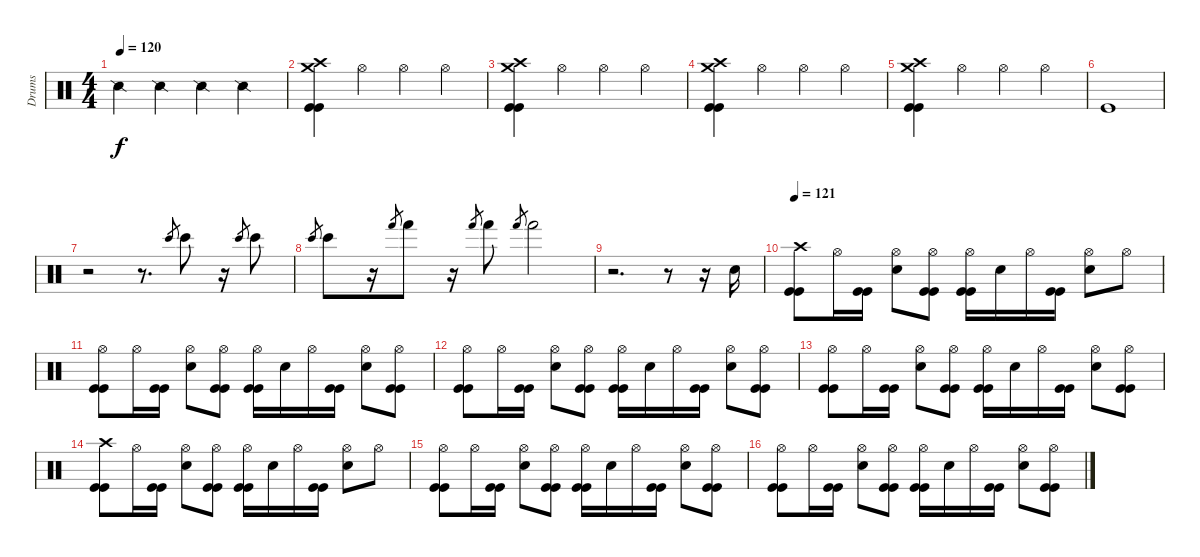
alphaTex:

\track ("Drums" "Drums") {instrument percussion}
\staff {score}
\articulation defaults
\ts (4 4)
\tempo 120
\clef neutral
\ks c "Snare (side stick) 2".4{dy f} "Snare (side stick) 2".4 "Snare (side stick) 2".4 "Snare (side stick) 2".4
|
("Crash high (hit)" "Crash medium (hit)" "Kick (hit)" "Kick (hit)").4 "Hi-Hat (open)".4 "Hi-Hat (open)".4 "Hi-Hat (open)".4 |
("Crash high (hit)" "Crash medium (hit)" "Kick (hit)" "Kick (hit)").4 "Hi-Hat (open)".4 "Hi-Hat (open)".4 "Hi-Hat (open)".4 |
("Crash high (hit)" "Crash medium (hit)" "Kick (hit)" "Kick (hit)").4 "Hi-Hat (open)".4 "Hi-Hat (open)".4 "Hi-Hat (open)".4 |
("Crash high (hit)" "Crash medium (hit)" "Kick (hit)" "Kick (hit)").4 "Hi-Hat (open)".4 "Hi-Hat (open)".4 "Hi-Hat (open)".4 |
"Kick (hit)".1 |
r.2 r.8{d} "Bongo High (hit)".8{gr} "Bongo High (hit)".8 r.16 "Bongo High (hit)".8{gr} "Bongo High (hit)".8 |
"Bongo High (hit)".8{gr} "Bongo High (hit)".8 r.16 "Hand (hit)".8{gr} "Hand (hit)".8 r.16 "Hand (hit)".8{gr} "Hand (hit)".8 "Hand (hit)".8{gr} "Hand (hit)".2 |
r.2{d} r.8 r.16 "Electric Snare (hit)".16 |
\tempo 121
("Crash high (hit)" "Kick (hit)" "Kick (hit)").8 "Hi-Hat (open)".16 ("Kick (hit)" "Kick (hit)").16 ("Hi-Hat (open)" "Electric Snare (hit)").8 ("Hi-Hat (open)" "Kick (hit)" "Kick (hit)").8 ("Hi-Hat (open)" "Kick (hit)" "Kick (hit)").16 "Electric Snare (hit)".16 "Hi-Hat (open)".16 ("Kick (hit)" "Kick (hit)").16 ("Hi-Hat (open)" "Electric Snare (hit)").8 "Hi-Hat (open)".8 |
("Hi-Hat (open)" "Kick (hit)" "Kick (hit)").8 "Hi-Hat (open)".16 ("Kick (hit)" "Kick (hit)").16 ("Hi-Hat (open)" "Electric Snare (hit)").8 ("Hi-Hat (open)" "Kick (hit)" "Kick (hit)").8 ("Hi-Hat (open)" "Kick (hit)" "Kick (hit)").16 "Electric Snare (hit)".16 "Hi-Hat (open)".16 ("Kick (hit)" "Kick (hit)").16 ("Hi-Hat (open)" "Electric Snare (hit)").8 ("Hi-Hat (open)" "Kick (hit)" "Kick (hit)").8 |
("Hi-Hat (open)" "Kick (hit)" "Kick (hit)").8 "Hi-Hat (open)".16 ("Kick (hit)" "Kick (hit)").16 ("Hi-Hat (open)" "Electric Snare (hit)").8 ("Hi-Hat (open)" "Kick (hit)" "Kick (hit)").8 ("Hi-Hat (open)" "Kick (hit)" "Kick (hit)").16 "Electric Snare (hit)".16 "Hi-Hat (open)".16 ("Kick (hit)" "Kick (hit)").16 ("Hi-Hat (open)" "Electric Snare (hit)").8 ("Hi-Hat (open)" "Kick (hit)" "Kick (hit)").8 |
("Hi-Hat (open)" "Kick (hit)" "Kick (hit)").8 "Hi-Hat (open)".16 ("Kick (hit)" "Kick (hit)").16 ("Hi-Hat (open)" "Electric Snare (hit)").8 ("Hi-Hat (open)" "Kick (hit)" "Kick (hit)").8 ("Hi-Hat (open)" "Kick (hit)" "Kick (hit)").16 "Electric Snare (hit)".16 "Hi-Hat (open)".16 ("Kick (hit)" "Kick (hit)").16 ("Hi-Hat (open)" "Electric Snare (hit)").8 ("Hi-Hat (open)" "Kick (hit)" "Kick (hit)").8 |
("Crash high (hit)" "Kick (hit)" "Kick (hit)").8 "Hi-Hat (open)".16 ("Kick (hit)" "Kick (hit)").16 ("Hi-Hat (open)" "Electric Snare (hit)").8 ("Hi-Hat (open)" "Kick (hit)" "Kick (hit)").8 ("Hi-Hat (open)" "Kick (hit)" "Kick (hit)").16 "Electric Snare (hit)".16 "Hi-Hat (open)".16 ("Kick (hit)" "Kick (hit)").16 ("Hi-Hat (open)" "Electric Snare (hit)").8 "Hi-Hat (open)".8 |
("Hi-Hat (open)" "Kick (hit)" "Kick (hit)").8 "Hi-Hat (open)".16 ("Kick (hit)" "Kick (hit)").16 ("Hi-Hat (open)" "Electric Snare (hit)").8 ("Hi-Hat (open)" "Kick (hit)" "Kick (hit)").8 ("Hi-Hat (open)" "Kick (hit)" "Kick (hit)").16 "Electric Snare (hit)".16 "Hi-Hat (open)".16 ("Kick (hit)" "Kick (hit)").16 ("Hi-Hat (open)" "Electric Snare (hit)").8 ("Hi-Hat (open)" "Kick (hit)" "Kick (hit)").8 |
("Hi-Hat (open)" "Kick (hit)" "Kick (hit)").8 "Hi-Hat (open)".16 ("Kick (hit)" "Kick (hit)").16 ("Hi-Hat (open)" "Electric Snare (hit)").8 ("Hi-Hat (open)" "Kick (hit)" "Kick (hit)").8 ("Hi-Hat (open)" "Kick (hit)" "Kick (hit)").16 "Electric Snare (hit)".16 "Hi-Hat (open)".16 ("Kick (hit)" "Kick (hit)").16 ("Hi-Hat (open)" "Electric Snare (hit)").8 ("Hi-Hat (open)" "Kick (hit)" "Kick (hit)").8
